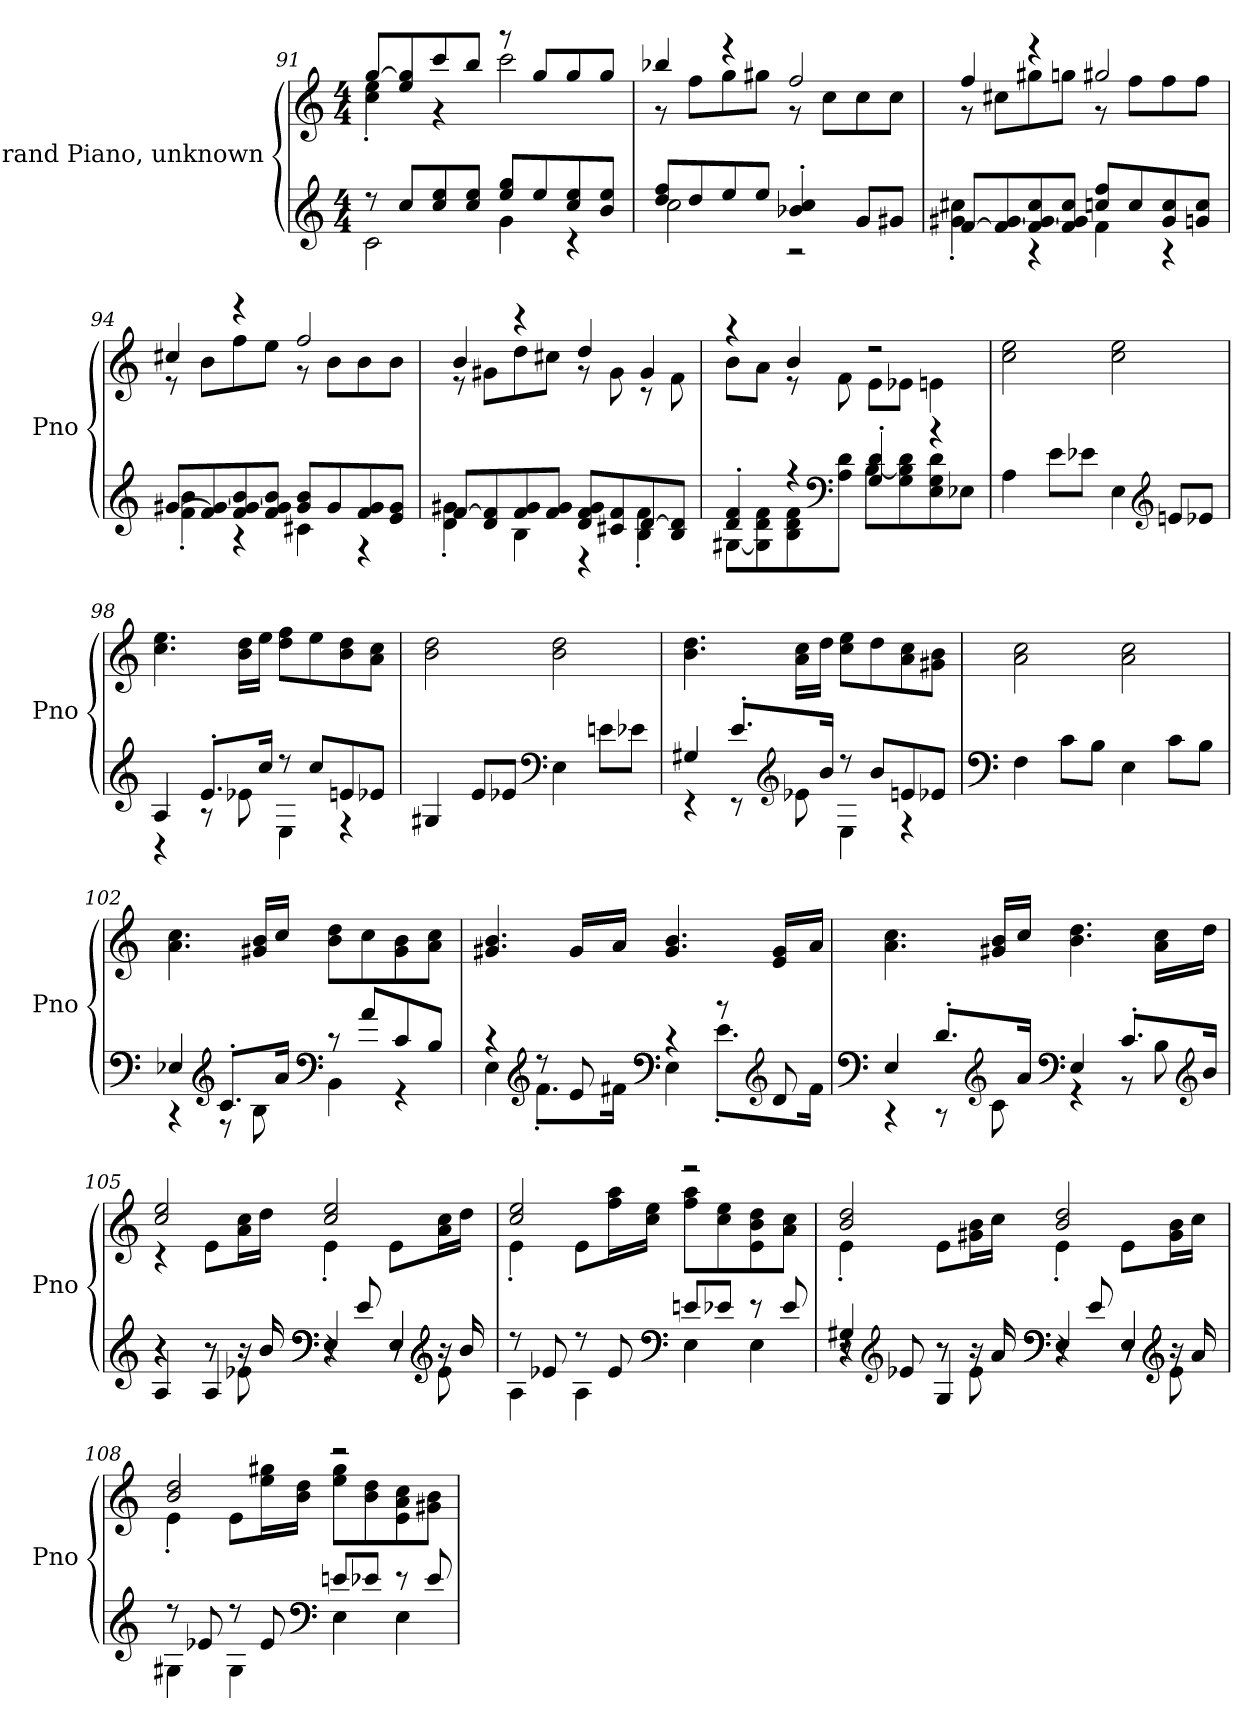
**kern	**kern
*part1	*part1
*staff2	*staff1
*I"Grand Piano, unknown	*
*I'Pno	*
*clefG2	*clefG2
*k[]	*k[]
*M4/4	*M4/4
=91	=91
*^	*^
8r	2c\	[8gg/L	4cc\' 4ee\'
8cc/L	.	8ee/ 8gg/]	.
8cc/ 8ee/	.	8ccc/	4r
8cc/ 8ee/J	.	8bb/J	.
8ee/ 8gg/L	4g\	8r	2ccc\
8ee/	.	8gg/L	.
8cc/ 8ee/	4r	8gg/	.
8b/ 8ee/J	.	8gg/J	.
=92	=92	=92	=92
8dd/ 8ff/L	2cc\	4bb-X/	8r
8dd/	.	.	8ff\L
8ee/	.	4r	8gg\
8ee/J	.	.	8gg#X\J
4b-X/' 4cc/'	2r	2ff/	8r
.	.	.	8cc\L
8g/L	.	.	8cc\
8g#X/J	.	.	8cc\J
!!LO:LB:g=z	!!
=93	=93	=93	=93
[8f/L	4g#X\' 4cc#X\'	4ff/	8r
8f/_ 8g#/	.	.	8cc#X\L
8f/_ 8g#/ 8cc#/	4r	4r	8gg#X\
8f/] 8g#/ 8cc#/J	.	.	8ggn\J
8ccn/ 8ff/L	4f\	2gg#X/	8r
8cc/	.	.	8ff\L
8g#/ 8cc/	4r	.	8ff\
8gn/ 8cc/J	.	.	8ff\J
=94	=94	=94	=94
[8g#X/L	4f\' 4b\'	4cc#X/	8r
8f/ 8g#/_	.	.	8b\L
8f/ 8g#/_ 8b/	4r	4r	8ff\
8f/ 8g#/] 8b/J	.	.	8ee\J
8g#/ 8b/L	4c#X\	2ff/	8r
8g#/	.	.	8b\L
8f/ 8g#/	4r	.	8b\
8e/ 8g#/J	.	.	8b\J
=95	=95	=95	=95
[8f/L	4d\' 4g#X\'	4b/	8r
8d/ 8f/]	.	.	8g#X\L
8f/ 8g#/	4B\	4r	8dd\
8f/ 8g#/J	.	.	8cc#X\J
8d/ 8f/ 8g#/L	4r	4dd/	8r
8c#X/ 8f/	.	.	8g#\
[8d/	4B\' 4f\'	4g#/	8r
8B/ 8d/]J	.	.	8f\
!!LO:LB:g=z	!!
=96	=96	=96	=96
4d/' 4f/'	[8G#X\L	4r	8b\L
.	8G#\] 8d\ 8f\	.	8a\J
4r	8B\ 8d\ 8f\	4b/	8r
*clefF4	*	*	*
.	8A\ 8d\J	.	8f\
4G#/' 4d/'	[8B\L	2r	8e\L
.	8G#\ 8B\] 8d\	.	8e-X\J
4r	8E\ 8G#\ 8d\	.	4en\
.	8E-X\J	.	.
*v	*v	*	*
*	*v	*v
=97	=97
4A\	2cc\ 2ee\
8e\L	.
8e-X\J	.
4E\	2cc\ 2ee\
*clefG2	*
8en/L	.
8e-X/J	.
=98	=98
*^	*
4A/	4r	4.cc\ 4.ee\
8.e'/L	8r	.
.	8e-X\	16b\ 16dd\LL
16cc/Jk	.	16ee\JJ
8r	4E\	8dd\ 8ff\L
8cc/L	.	8ee\
8en/	4r	8b\ 8dd\
8e-X/J	.	8a\ 8cc\J
*v	*v	*
=99	=99
4G#X/	2b\ 2dd\
8e/L	.
8e-X/J	.
*clefF4	*
4E\	2b\ 2dd\
8en\L	.
8e-X\J	.
!!LO:LB:g=z
=100	=100
*^	*
4G#X/	4r	4.b\ 4.dd\
8.e'/L	8r	.
*clefG2	*	*
.	8e-X\	16a\ 16cc\LL
16b/Jk	.	16dd\JJ
8r	4E\	8cc\ 8ee\L
8b/L	.	8dd\
8en/	4r	8a\ 8cc\
8e-X/J	.	8g#X\ 8b\J
*v	*v	*
=101	=101
*clefF4	*
4F\	2a\ 2cc\
8c\L	.
8B\J	.
4E\	2a\ 2cc\
8c\L	.
8B\J	.
=102	=102
*^	*
4E-X/	4r	4.a\ 4.cc\
*clefG2	*	*
8.c'/L	8r	.
.	8B\	16g#X/ 16b/LL
16a/Jk	.	16cc/JJ
*clefF4	*	*
8r	4BB\	8b\ 8dd\L
8a/L	.	8cc\
8c/	4r	8g#\ 8b\
8B/J	.	8a\ 8cc\J
!!LO:PB:g=z
=103	=103	=103
4r	4E\	4.g#X/ 4.b/
*clefG2	*	*
8r	8.f'\L	.
8e/	.	16g#/LL
.	16f#X\Jk	16a/JJ
*clefF4	*	*
4r	4E\	4.g#/ 4.b/
8r	8.e'\L	.
*clefG2	*	*
8d/	.	16e/ 16g#/LL
.	16f#\Jk	16a/JJ
=104	=104	=104
*clefF4	*	*
4E/	4r	4.a\ 4.cc\
8.d'/L	8r	.
*clefG2	*	*
.	8c\	16g#X/ 16b/LL
16a/Jk	.	16cc/JJ
*clefF4	*	*
4E/	4r	4.b\ 4.dd\
8.c'/L	8r	.
.	8B\	16a\ 16cc\LL
*clefG2	*	*
16b/Jk	.	16dd\JJ
!!LO:LB:g=z
=105	=105	=105
*	*^	*^
4A/	4r	4r	2cc/ 2ee/	4r
8r	8r	4A/	.	8e\L
16r	8e-X\	.	.	16a\ 16cc\L
16b/	.	.	.	16dd\JJ
*clefF4	*	*	*	*
8r	4r	4E/	2cc/ 2ee/	4e'\
8e-/	.	.	.	.
8r	8r	4E/	.	8e\L
*clefG2	*	*	*	*
16r	8e-\	.	.	16a\ 16cc\L
16b/	.	.	.	16dd\JJ
*	*v	*v	*	*
=106	=106	=106	=106
8r	4A\	2cc/ 2ee/	4e'\
8e-X/	.	.	.
8r	4A\	.	8e\L
8e-/	.	.	16ff\ 16aa\L
.	.	.	16cc\ 16ee\JJ
*clefF4	*	*	*
8en/L	4E\	2r	8ff\ 8aa\L
8e-X/J	.	.	8cc\ 8ee\
8r	4E\	.	8e\ 8b\ 8dd\
8e-/	.	.	8a\ 8cc\J
!!LO:LB:g=z	!!
=107	=107	=107	=107
*	*^	*	*
8r	4r	4G#X/	2b/ 2dd/	4e'\
*clefG2	*	*	*	*
8e-X/	.	.	.	.
8r	8r	4G#/	.	8e\L
16r	8e-\	.	.	16g#X\ 16b\L
16a/	.	.	.	16cc\JJ
*clefF4	*	*	*	*
8r	4r	4E/	2b/ 2dd/	4e'\
8e-/	.	.	.	.
8r	8r	4E/	.	8e\L
*clefG2	*	*	*	*
16r	8e-\	.	.	16g#\ 16b\L
16a/	.	.	.	16cc\JJ
*	*v	*v	*	*
=108	=108	=108	=108
8r	4G#X\	2b/ 2dd/	4e'\
8e-X/	.	.	.
8r	4G#\	.	8e\L
8e-/	.	.	16ee\ 16gg#X\L
.	.	.	16b\ 16dd\JJ
*clefF4	*	*	*
8en/L	4E\	2r	8ee\ 8gg#\L
8e-X/J	.	.	8b\ 8dd\
8r	4E\	.	8e\ 8a\ 8cc\
8e-/	.	.	8g#X\ 8b\J
*v	*v	*	*
*	*v	*v
=	=
*-	*-
